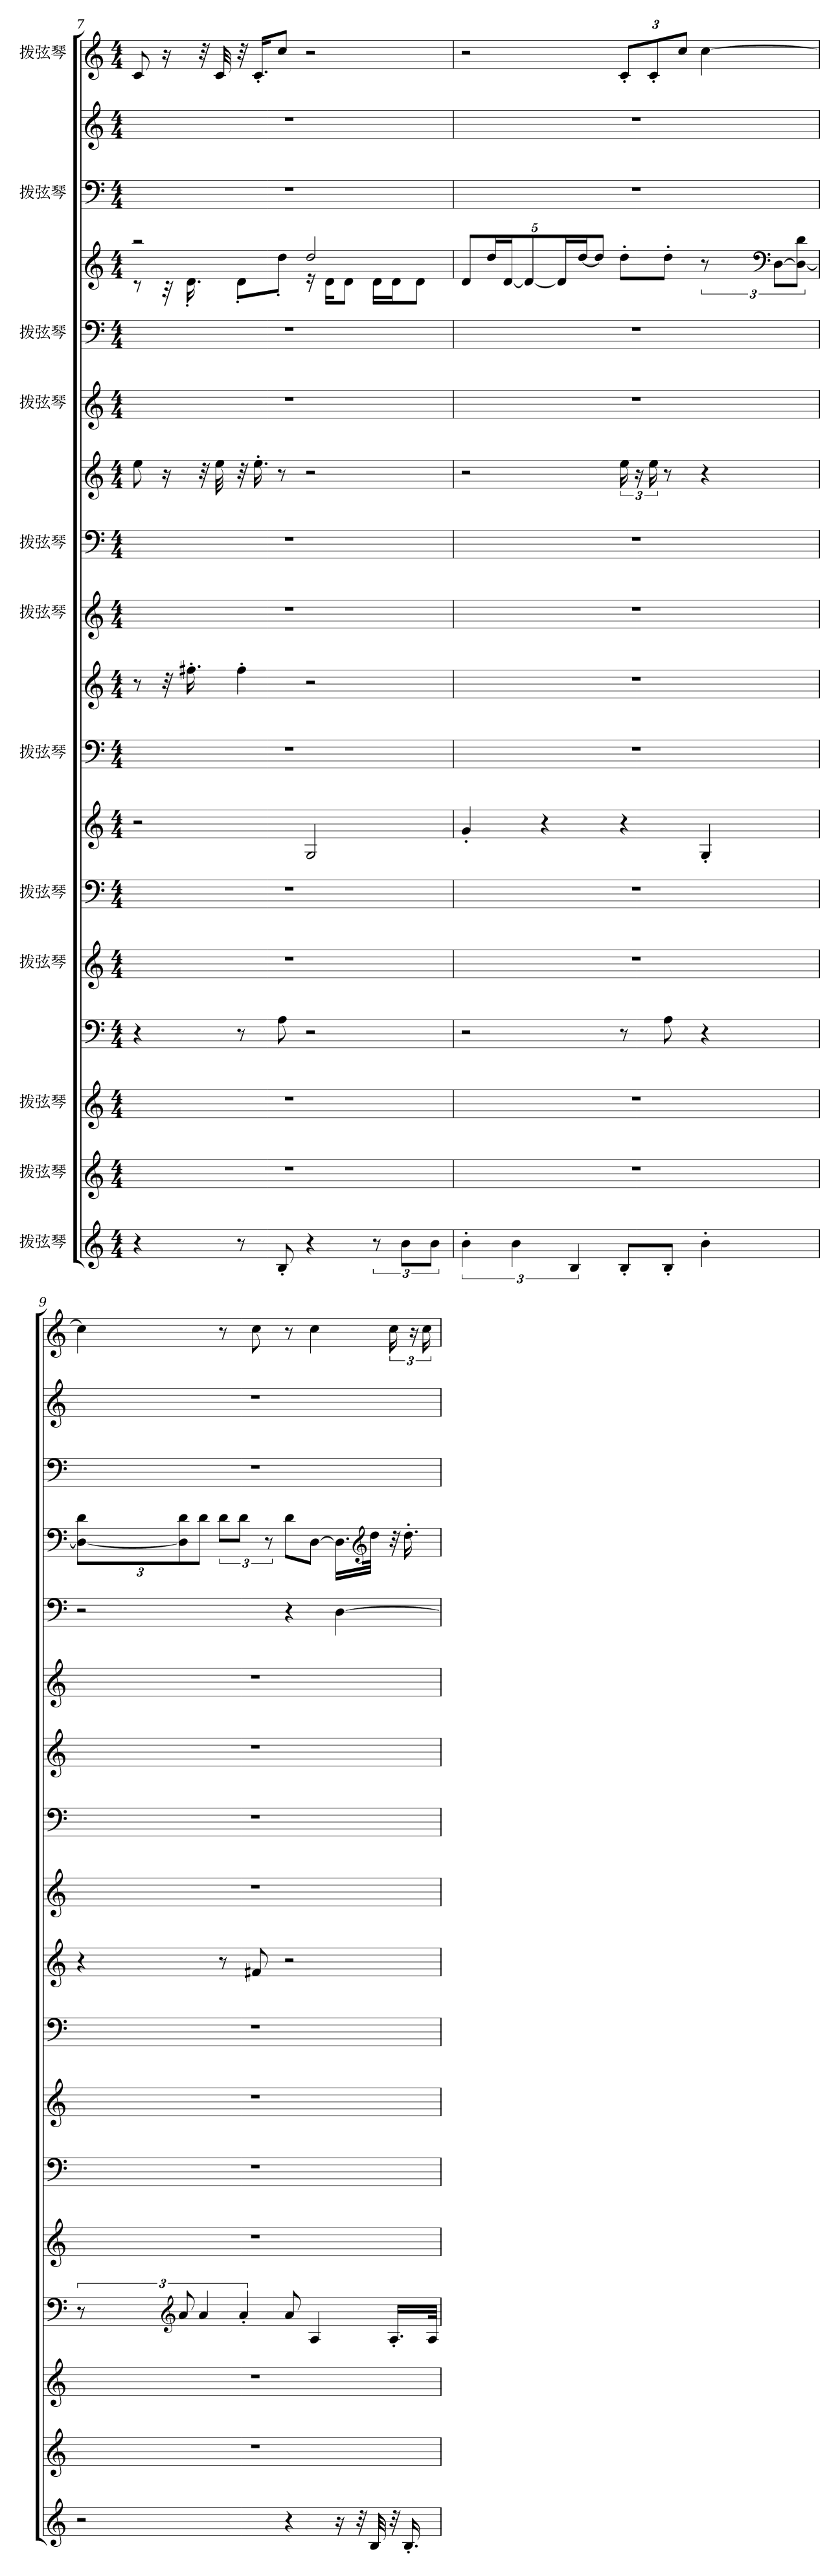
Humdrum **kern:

**kern	**kern	**kern	**kern	**kern	**kern	**kern	**kern	**kern	**kern	**kern	**kern	**kern	**kern	**kern	**kern	**kern	**kern
*part12	*part11	*part10	*part10	*part9	*part8	*part8	*part7	*part7	*part6	*part5	*part5	*part4	*part3	*part3	*part2	*part2	*part1
*staff18	*staff17	*staff16	*staff15	*staff14	*staff13	*staff12	*staff11	*staff10	*staff9	*staff8	*staff7	*staff6	*staff5	*staff4	*staff3	*staff2	*staff1
*I"拨弦琴	*I"拨弦琴	*I"拨弦琴	*	*I"拨弦琴	*I"拨弦琴	*	*I"拨弦琴	*	*I"拨弦琴	*I"拨弦琴	*	*I"拨弦琴	*I"拨弦琴	*	*I"拨弦琴	*	*I"拨弦琴
*clefG2	*clefG2	*clefG2	*clefF4	*clefG2	*clefF4	*clefG2	*clefF4	*clefG2	*clefG2	*clefF4	*clefG2	*clefG2	*clefF4	*clefG2	*clefF4	*clefG2	*clefG2
*k[]	*k[]	*k[]	*k[]	*k[]	*k[]	*k[]	*k[]	*k[]	*k[]	*k[]	*k[]	*k[]	*k[]	*k[]	*k[]	*k[]	*k[]
*M4/4	*M4/4	*M4/4	*M4/4	*M4/4	*M4/4	*M4/4	*M4/4	*M4/4	*M4/4	*M4/4	*M4/4	*M4/4	*M4/4	*M4/4	*M4/4	*M4/4	*M4/4
=7	=7	=7	=7	=7	=7	=7	=7	=7	=7	=7	=7	=7	=7	=7	=7	=7	=7
*	*	*	*	*	*	*	*	*	*	*	*	*	*	*^	*	*	*
4r	1r	1r	4r	1r	1r	2r	1r	8r	1r	1r	8ee\	1r	1r	2r	8r	1r	1r	8c/
.	.	.	.	.	.	.	.	32r	.	.	16r	.	.	.	32r	.	.	16r
.	.	.	.	.	.	.	.	16.ff#X'\	.	.	.	.	.	.	16.d'\	.	.	.
.	.	.	.	.	.	.	.	.	.	.	32r	.	.	.	.	.	.	32r
.	.	.	.	.	.	.	.	.	.	.	32ee\	.	.	.	.	.	.	32c/
8r	.	.	8r	.	.	.	.	4ff#'\	.	.	32r	.	.	.	8d'\L	.	.	32r
.	.	.	.	.	.	.	.	.	.	.	16.ee'\	.	.	.	.	.	.	16.c'/KL
8B'/	.	.	8A\	.	.	.	.	.	.	.	8r	.	.	.	8dd'\J	.	.	8cc/J
4r	.	.	2r	.	.	2G/	.	2r	.	.	2r	.	.	2dd/	16r	.	.	2r
.	.	.	.	.	.	.	.	.	.	.	.	.	.	.	16d\KL	.	.	.
.	.	.	.	.	.	.	.	.	.	.	.	.	.	.	8d\J	.	.	.
12r	.	.	.	.	.	.	.	.	.	.	.	.	.	.	16d\LL	.	.	.
.	.	.	.	.	.	.	.	.	.	.	.	.	.	.	16d\J	.	.	.
12b\L	.	.	.	.	.	.	.	.	.	.	.	.	.	.	.	.	.	.
.	.	.	.	.	.	.	.	.	.	.	.	.	.	.	8d\J	.	.	.
12b\J	.	.	.	.	.	.	.	.	.	.	.	.	.	.	.	.	.	.
*	*	*	*	*	*	*	*	*	*	*	*	*	*	*v	*v	*	*	*
=8	=8	=8	=8	=8	=8	=8	=8	=8	=8	=8	=8	=8	=8	=8	=8	=8	=8
*	*	*	*	*	*	*	*	*	*	*	*	*	*	*Xbrackettup	*	*	*
6b'\	1r	1r	2r	1r	1r	4g'/	1r	1r	1r	1r	2r	1r	1r	10d/L	1r	1r	2r
.	.	.	.	.	.	.	.	.	.	.	.	.	.	20dd/L	.	.	.
.	.	.	.	.	.	.	.	.	.	.	.	.	.	[20d/J	.	.	.
6b\	.	.	.	.	.	.	.	.	.	.	.	.	.	.	.	.	.
.	.	.	.	.	.	.	.	.	.	.	.	.	.	10d/_	.	.	.
.	.	.	.	.	.	4r	.	.	.	.	.	.	.	.	.	.	.
.	.	.	.	.	.	.	.	.	.	.	.	.	.	20d/L]	.	.	.
6B/	.	.	.	.	.	.	.	.	.	.	.	.	.	.	.	.	.
.	.	.	.	.	.	.	.	.	.	.	.	.	.	[20dd/J	.	.	.
.	.	.	.	.	.	.	.	.	.	.	.	.	.	10dd/J]	.	.	.
*	*	*	*	*	*	*	*	*	*	*	*	*	*	*	*	*	*Xbrackettup
8B'/L	.	.	8r	.	.	4r	.	.	.	.	24ee\	.	.	8dd'\L	.	.	12c'/L
.	.	.	.	.	.	.	.	.	.	.	24r	.	.	.	.	.	.
.	.	.	.	.	.	.	.	.	.	.	24ee\	.	.	.	.	.	12c'/
8B'/J	.	.	8A\	.	.	.	.	.	.	.	8r	.	.	8dd'\J	.	.	.
.	.	.	.	.	.	.	.	.	.	.	.	.	.	.	.	.	12cc/J
*	*	*	*	*	*	*	*	*	*	*	*	*	*	*brackettup	*	*	*
4b'\	.	.	4r	.	.	4G'/	.	.	.	.	4r	.	.	12r	.	.	[4cc\
*	*	*	*	*	*	*	*	*	*	*	*	*	*	*clefF4	*	*	*
.	.	.	.	.	.	.	.	.	.	.	.	.	.	[12D\L	.	.	.
.	.	.	.	.	.	.	.	.	.	.	.	.	.	12D\_ 12d\J	.	.	.
!!LO:PB:g=z
=9	=9	=9	=9	=9	=9	=9	=9	=9	=9	=9	=9	=9	=9	=9	=9	=9	=9
*	*	*	*	*	*	*	*	*	*	*	*	*	*	*Xbrackettup	*	*	*
2r	1r	1r	12r	1r	1r	1r	1r	4r	1r	1r	1r	1r	2r	12D\_ 12d\L	1r	1r	4cc\]
*	*	*	*clefG2	*	*	*	*	*	*	*	*	*	*	*	*	*	*
.	.	.	12a/	.	.	.	.	.	.	.	.	.	.	12D\] 12d\	.	.	.
.	.	.	6a/	.	.	.	.	.	.	.	.	.	.	12d\J	.	.	.
*	*	*	*	*	*	*	*	*	*	*	*	*	*	*brackettup	*	*	*
.	.	.	.	.	.	.	.	8r	.	.	.	.	.	12d\L	.	.	8r
.	.	.	6a'/	.	.	.	.	.	.	.	.	.	.	12d\J	.	.	.
.	.	.	.	.	.	.	.	8f#X/	.	.	.	.	.	.	.	.	8cc\
.	.	.	.	.	.	.	.	.	.	.	.	.	.	12r	.	.	.
4r	.	.	8a/	.	.	.	.	2r	.	.	.	.	4r	8d\L	.	.	8r
.	.	.	4A/	.	.	.	.	.	.	.	.	.	.	[8D\J	.	.	4cc\
16r	.	.	.	.	.	.	.	.	.	.	.	.	[4D\	16.D\LL]	.	.	.
32r	.	.	.	.	.	.	.	.	.	.	.	.	.	.	.	.	.
*	*	*	*	*	*	*	*	*	*	*	*	*	*	*clefG2	*	*	*
32B/	.	.	.	.	.	.	.	.	.	.	.	.	.	32dd\JJk	.	.	.
*	*	*	*	*	*	*	*	*	*	*	*	*	*	*	*	*	*brackettup
32r	.	.	16.A'/LL	.	.	.	.	.	.	.	.	.	.	32r	.	.	24cc\
16.B'/	.	.	.	.	.	.	.	.	.	.	.	.	.	16.dd'\	.	.	.
.	.	.	.	.	.	.	.	.	.	.	.	.	.	.	.	.	24r
.	.	.	.	.	.	.	.	.	.	.	.	.	.	.	.	.	24cc\
.	.	.	32A/JJk	.	.	.	.	.	.	.	.	.	.	.	.	.	.
=	=	=	=	=	=	=	=	=	=	=	=	=	=	=	=	=	=
*-	*-	*-	*-	*-	*-	*-	*-	*-	*-	*-	*-	*-	*-	*-	*-	*-	*-
